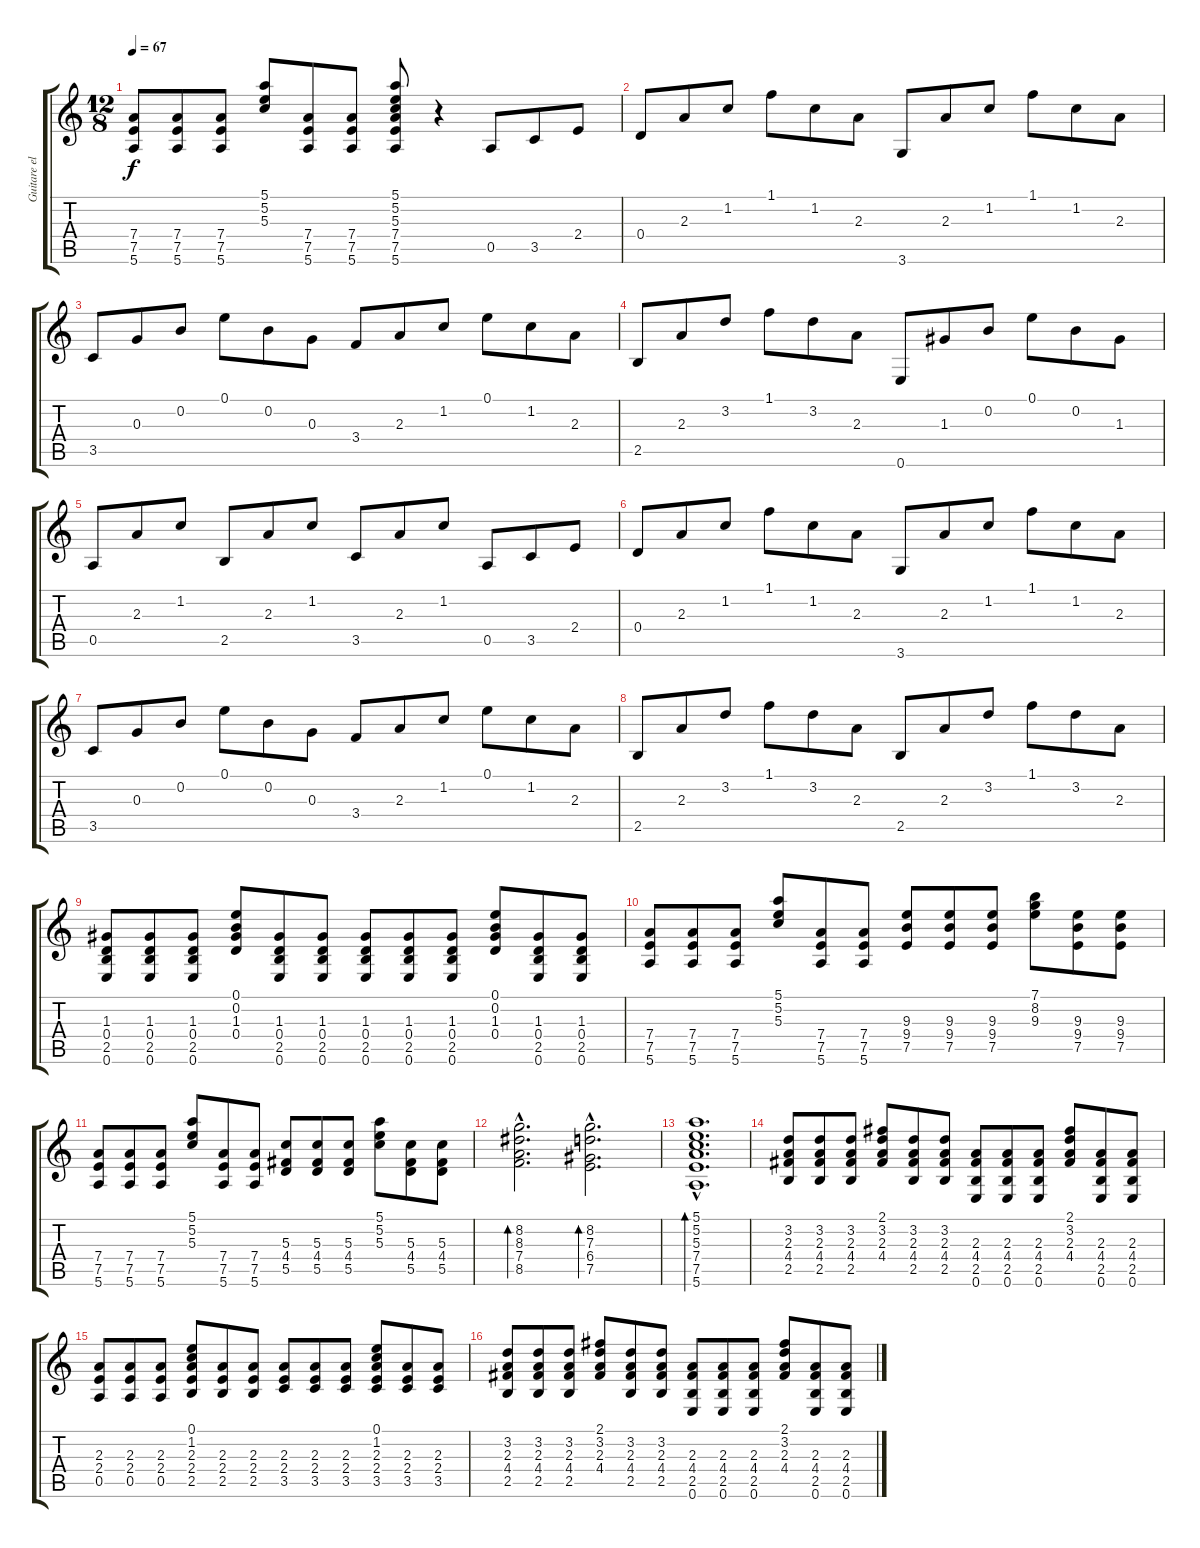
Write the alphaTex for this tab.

\track ("Guitare elec 1" "Guitare el") {instrument acousticguitarsteel}
\staff {score tabs}
\tuning (E4 B3 G3 D3 A2 E2) {hide}
\ts (12 8)
\tempo 67
\clef g2
\ks c
(7.4 7.5 5.6).8{dy f} (7.4 7.5 5.6).8 (7.4 7.5 5.6).8 (5.1 5.2 5.3).8 (7.4 7.5 5.6).8 (7.4 7.5 5.6).8 (5.1 5.2 5.3 7.4 7.5 5.6).8 r.4 0.5.8 3.5.8 2.4.8 |
0.4.8 2.3.8 1.2.8 1.1.8 1.2.8 2.3.8 3.6.8 2.3.8 1.2.8 1.1.8 1.2.8 2.3.8 |
3.5.8 0.3.8 0.2.8 0.1.8 0.2.8 0.3.8 3.4.8 2.3.8 1.2.8 0.1.8 1.2.8 2.3.8 |
2.5.8 2.3.8 3.2.8 1.1.8 3.2.8 2.3.8 0.6.8 1.3.8 0.2.8 0.1.8 0.2.8 1.3.8 |
0.5.8 2.3.8 1.2.8 2.5.8 2.3.8 1.2.8 3.5.8 2.3.8 1.2.8 0.5.8 3.5.8 2.4.8 |
0.4.8 2.3.8 1.2.8 1.1.8 1.2.8 2.3.8 3.6.8 2.3.8 1.2.8 1.1.8 1.2.8 2.3.8 |
3.5.8 0.3.8 0.2.8 0.1.8 0.2.8 0.3.8 3.4.8 2.3.8 1.2.8 0.1.8 1.2.8 2.3.8 |
2.5.8 2.3.8 3.2.8 1.1.8 3.2.8 2.3.8 2.5.8 2.3.8 3.2.8 1.1.8 3.2.8 2.3.8 |
(1.3 0.4 2.5 0.6).8 (1.3 0.4 2.5 0.6).8 (1.3 0.4 2.5 0.6).8 (0.1 0.2 1.3 0.4).8 (1.3 0.4 2.5 0.6).8 (1.3 0.4 2.5 0.6).8 (1.3 0.4 2.5 0.6).8 (1.3 0.4 2.5 0.6).8 (1.3 0.4 2.5 0.6).8 (0.1 0.2 1.3 0.4).8 (1.3 0.4 2.5 0.6).8 (1.3 0.4 2.5 0.6).8 |
(7.4 7.5 5.6).8 (7.4 7.5 5.6).8 (7.4 7.5 5.6).8 (5.1 5.2 5.3).8 (7.4 7.5 5.6).8 (7.4 7.5 5.6).8 (9.3 9.4 7.5).8 (9.3 9.4 7.5).8 (9.3 9.4 7.5).8 (7.1 8.2 9.3).8 (9.3 9.4 7.5).8 (9.3 9.4 7.5).8 |
(7.4 7.5 5.6).8 (7.4 7.5 5.6).8 (7.4 7.5 5.6).8 (5.1 5.2 5.3).8 (7.4 7.5 5.6).8 (7.4 7.5 5.6).8 (5.3 4.4 5.5).8 (5.3 4.4 5.5).8 (5.3 4.4 5.5).8 (5.1 5.2 5.3).8 (5.3 4.4 5.5).8 (5.3 4.4 5.5).8 |
(8.2{hac} 8.3{hac} 7.4{hac} 8.5{hac}).2{d bd 120} (8.2{hac} 7.3{hac} 6.4{hac} 7.5{hac}).2{d bd 120} |
(5.1{hac} 5.2{hac} 5.3{hac} 7.4{hac} 7.5{hac} 5.6{hac}).1{d bd 120} |
(3.2 2.3 4.4 2.5).8 (3.2 2.3 4.4 2.5).8 (3.2 2.3 4.4 2.5).8 (2.1 3.2 2.3 4.4).8 (3.2 2.3 4.4 2.5).8 (3.2 2.3 4.4 2.5).8 (2.3 4.4 2.5 0.6).8 (2.3 4.4 2.5 0.6).8 (2.3 4.4 2.5 0.6).8 (2.1 3.2 2.3 4.4).8 (2.3 4.4 2.5 0.6).8 (2.3 4.4 2.5 0.6).8 |
(2.3 2.4 0.5).8 (2.3 2.4 0.5).8 (2.3 2.4 0.5).8 (0.1 1.2 2.3 2.4 2.5).8 (2.3 2.4 2.5).8 (2.3 2.4 2.5).8 (2.3 2.4 3.5).8 (2.3 2.4 3.5).8 (2.3 2.4 3.5).8 (0.1 1.2 2.3 2.4 3.5).8 (2.3 2.4 3.5).8 (2.3 2.4 3.5).8 |
(3.2 2.3 4.4 2.5).8 (3.2 2.3 4.4 2.5).8 (3.2 2.3 4.4 2.5).8 (2.1 3.2 2.3 4.4).8 (3.2 2.3 4.4 2.5).8 (3.2 2.3 4.4 2.5).8 (2.3 4.4 2.5 0.6).8 (2.3 4.4 2.5 0.6).8 (2.3 4.4 2.5 0.6).8 (2.1 3.2 2.3 4.4).8 (2.3 4.4 2.5 0.6).8 (2.3 4.4 2.5 0.6).8
